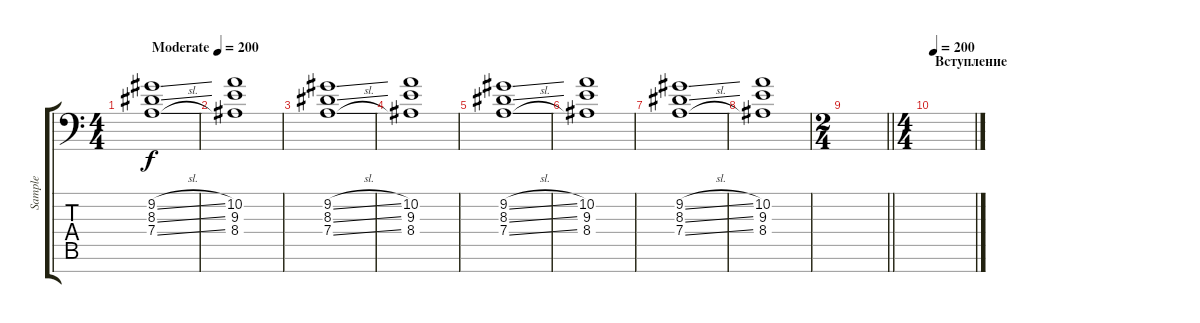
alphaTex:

\track ("Sample" "Sample") {instrument seashore}
\staff {score tabs}
\tuning (E4 B3 G3 D3 A2 E2 C-1) {hide}
\ts (4 4)
\tempo (200 "Moderate")
\tempo 150
\tempo (200 "Moderate")
\clef f4
\ks c
(9.2{sl} 8.3{sl} 7.4{sl}).1{dy f instrument seashore} |
(10.2 9.3 8.4).1 |
(9.2{sl} 8.3{sl} 7.4{sl}).1 |
(10.2 9.3 8.4).1 |
(9.2{sl} 8.3{sl} 7.4{sl}).1 |
(10.2 9.3 8.4).1 |
(9.2{sl} 8.3{sl} 7.4{sl}).1 |
(10.2 9.3 8.4).1 |
\ts (2 4)
\barLineRight lightlight
|
\ts (4 4)
\section ("" "Вступление")
\tempo 200
